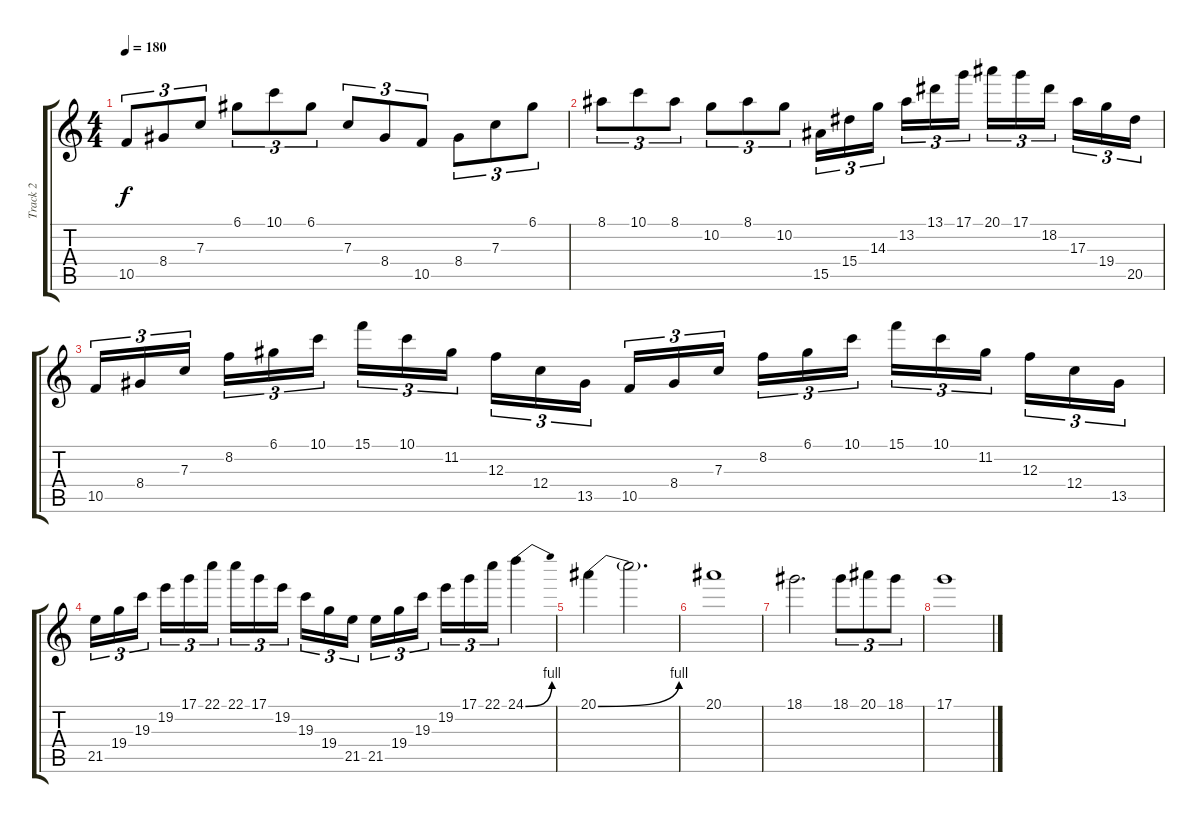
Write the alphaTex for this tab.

\track ("Track 2" "Track 2") {instrument distortionguitar}
\staff {score tabs}
\tuning (D4 A3 F3 C3 G2 C2) {hide}
\ts (4 4)
\tempo 180
\clef g2
\ks c
10.5.8{tu (3 2) dy f} 8.4.8{tu (3 2)} 7.3.8{tu (3 2)} 6.1.8{tu (3 2)} 10.1.8{tu (3 2)} 6.1.8{tu (3 2)} 7.3.8{tu (3 2)} 8.4.8{tu (3 2)} 10.5.8{tu (3 2)} 8.4.8{tu (3 2)} 7.3.8{tu (3 2)} 6.1.8{tu (3 2)} |
8.1.8{tu (3 2)} 10.1.8{tu (3 2)} 8.1.8{tu (3 2)} 10.2.8{tu (3 2)} 8.1.8{tu (3 2)} 10.2.8{tu (3 2)} 15.5.16{tu (3 2)} 15.4.16{tu (3 2)} 14.3.16{tu (3 2) beam splitsecondary} 13.2.16{tu (3 2)} 13.1.16{tu (3 2)} 17.1.16{tu (3 2)} 20.1.16{tu (3 2)} 17.1.16{tu (3 2)} 18.2.16{tu (3 2) beam splitsecondary} 17.3.16{tu (3 2)} 19.4.16{tu (3 2)} 20.5.16{tu (3 2)} |
10.5.16{tu (3 2)} 8.4.16{tu (3 2)} 7.3.16{tu (3 2) beam splitsecondary} 8.2.16{tu (3 2)} 6.1.16{tu (3 2)} 10.1.16{tu (3 2)} 15.1.16{tu (3 2)} 10.1.16{tu (3 2)} 11.2.16{tu (3 2) beam splitsecondary} 12.3.16{tu (3 2)} 12.4.16{tu (3 2)} 13.5.16{tu (3 2)} 10.5.16{tu (3 2)} 8.4.16{tu (3 2)} 7.3.16{tu (3 2) beam splitsecondary} 8.2.16{tu (3 2)} 6.1.16{tu (3 2)} 10.1.16{tu (3 2)} 15.1.16{tu (3 2)} 10.1.16{tu (3 2)} 11.2.16{tu (3 2) beam splitsecondary} 12.3.16{tu (3 2)} 12.4.16{tu (3 2)} 13.5.16{tu (3 2)} |
21.5.16{tu (3 2)} 19.4.16{tu (3 2)} 19.3.16{tu (3 2) beam splitsecondary} 19.2.16{tu (3 2)} 17.1.16{tu (3 2)} 22.1.16{tu (3 2)} 22.1.16{tu (3 2)} 17.1.16{tu (3 2)} 19.2.16{tu (3 2) beam splitsecondary} 19.3.16{tu (3 2)} 19.4.16{tu (3 2)} 21.5.16{tu (3 2)} 21.5.16{tu (3 2)} 19.4.16{tu (3 2)} 19.3.16{tu (3 2) beam splitsecondary} 19.2.16{tu (3 2)} 17.1.16{tu (3 2)} 22.1.16{tu (3 2)} 24.1{be (bend 0 0 60 4)}.4 |
20.1{be (bend 0 0 60 4)}.4{balance 16} 20.1{t}.2{d} |
20.1.1 |
18.1.2{d} 18.1.8{tu (3 2)} 20.1.8{tu (3 2)} 18.1.8{tu (3 2)} |
17.1.1
